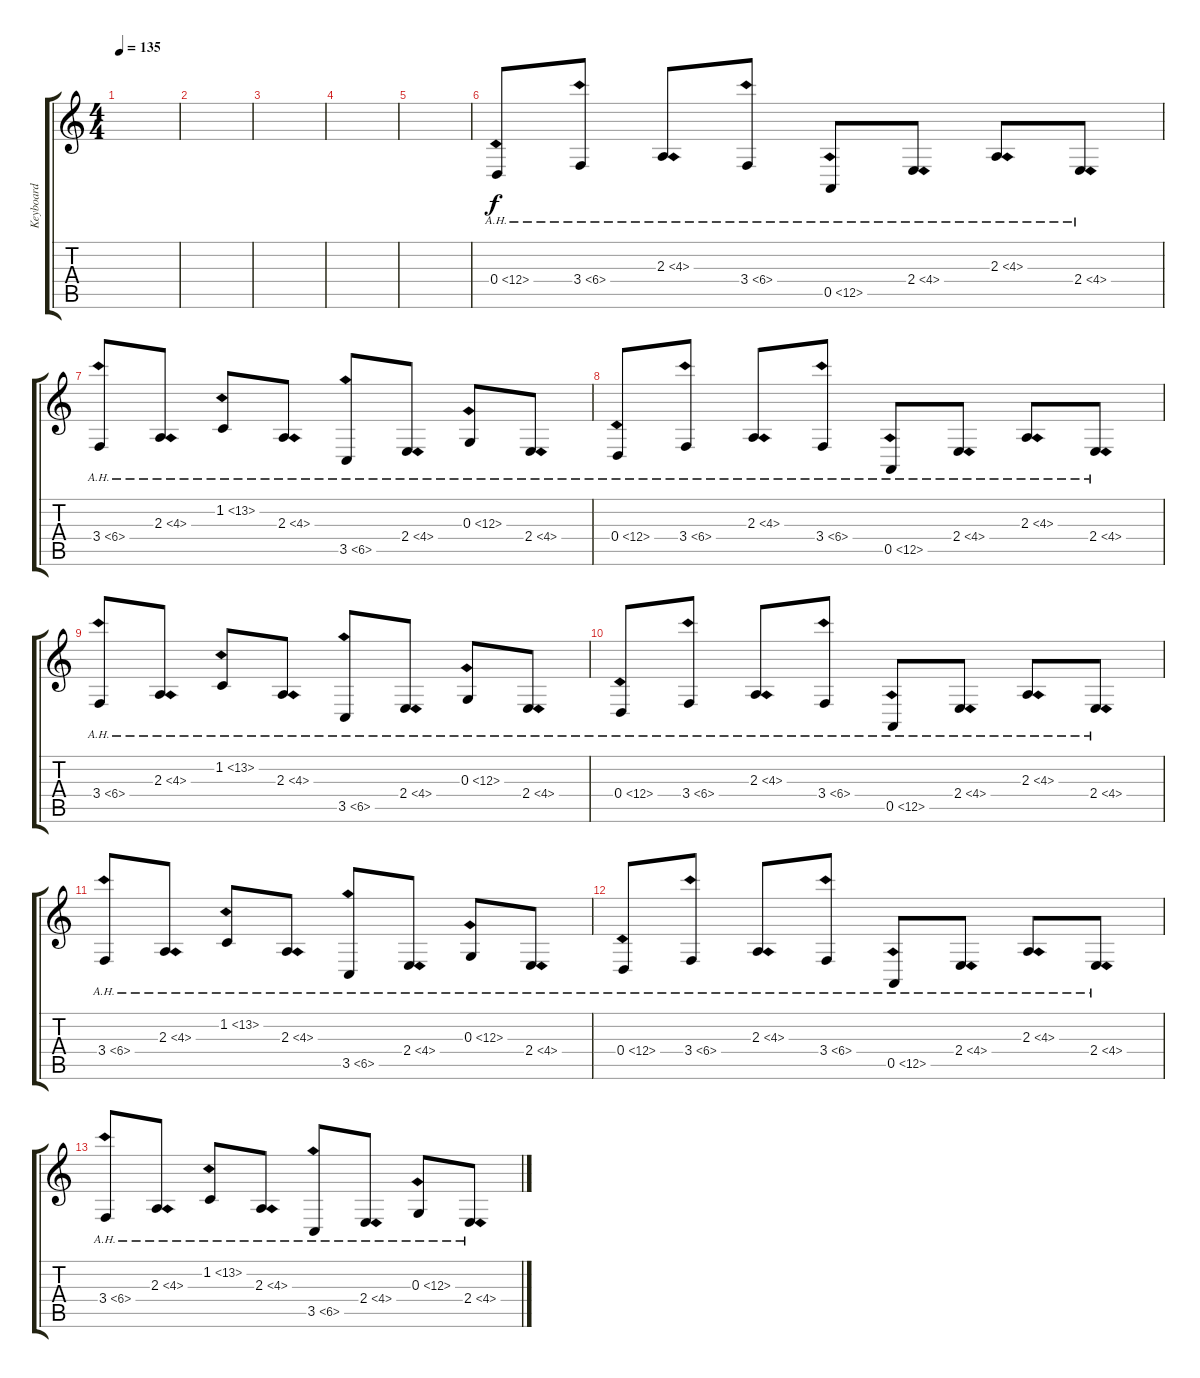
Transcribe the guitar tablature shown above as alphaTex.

\track ("Keyboard" "Keyboard") {instrument musicbox}
\staff {score tabs}
\tuning (E4 B3 G3 D3 A2 E2) {hide}
\ts (4 4)
\tempo 135
\clef g2
\ks c
|
|
|
|
|
0.4{ah 12}.8 3.4{ah 3}.8 2.3{ah 2}.8 3.4{ah 3}.8 0.5{ah 12}.8 2.4{ah 2}.8 2.3{ah 2}.8 2.4{ah 2}.8 |
3.4{ah 3}.8 2.3{ah 2}.8 1.2{ah 12}.8 2.3{ah 2}.8 3.5{ah 3}.8 2.4{ah 2}.8 0.3{ah 12}.8 2.4{ah 2}.8 |
0.4{ah 12}.8 3.4{ah 3}.8 2.3{ah 2}.8 3.4{ah 3}.8 0.5{ah 12}.8 2.4{ah 2}.8 2.3{ah 2}.8 2.4{ah 2}.8 |
3.4{ah 3}.8 2.3{ah 2}.8 1.2{ah 12}.8 2.3{ah 2}.8 3.5{ah 3}.8 2.4{ah 2}.8 0.3{ah 12}.8 2.4{ah 2}.8 |
0.4{ah 12}.8 3.4{ah 3}.8 2.3{ah 2}.8 3.4{ah 3}.8 0.5{ah 12}.8 2.4{ah 2}.8 2.3{ah 2}.8 2.4{ah 2}.8 |
3.4{ah 3}.8 2.3{ah 2}.8 1.2{ah 12}.8 2.3{ah 2}.8 3.5{ah 3}.8 2.4{ah 2}.8 0.3{ah 12}.8 2.4{ah 2}.8 |
0.4{ah 12}.8 3.4{ah 3}.8 2.3{ah 2}.8 3.4{ah 3}.8 0.5{ah 12}.8 2.4{ah 2}.8 2.3{ah 2}.8 2.4{ah 2}.8 |
3.4{ah 3}.8 2.3{ah 2}.8 1.2{ah 12}.8 2.3{ah 2}.8 3.5{ah 3}.8 2.4{ah 2}.8 0.3{ah 12}.8 2.4{ah 2}.8
